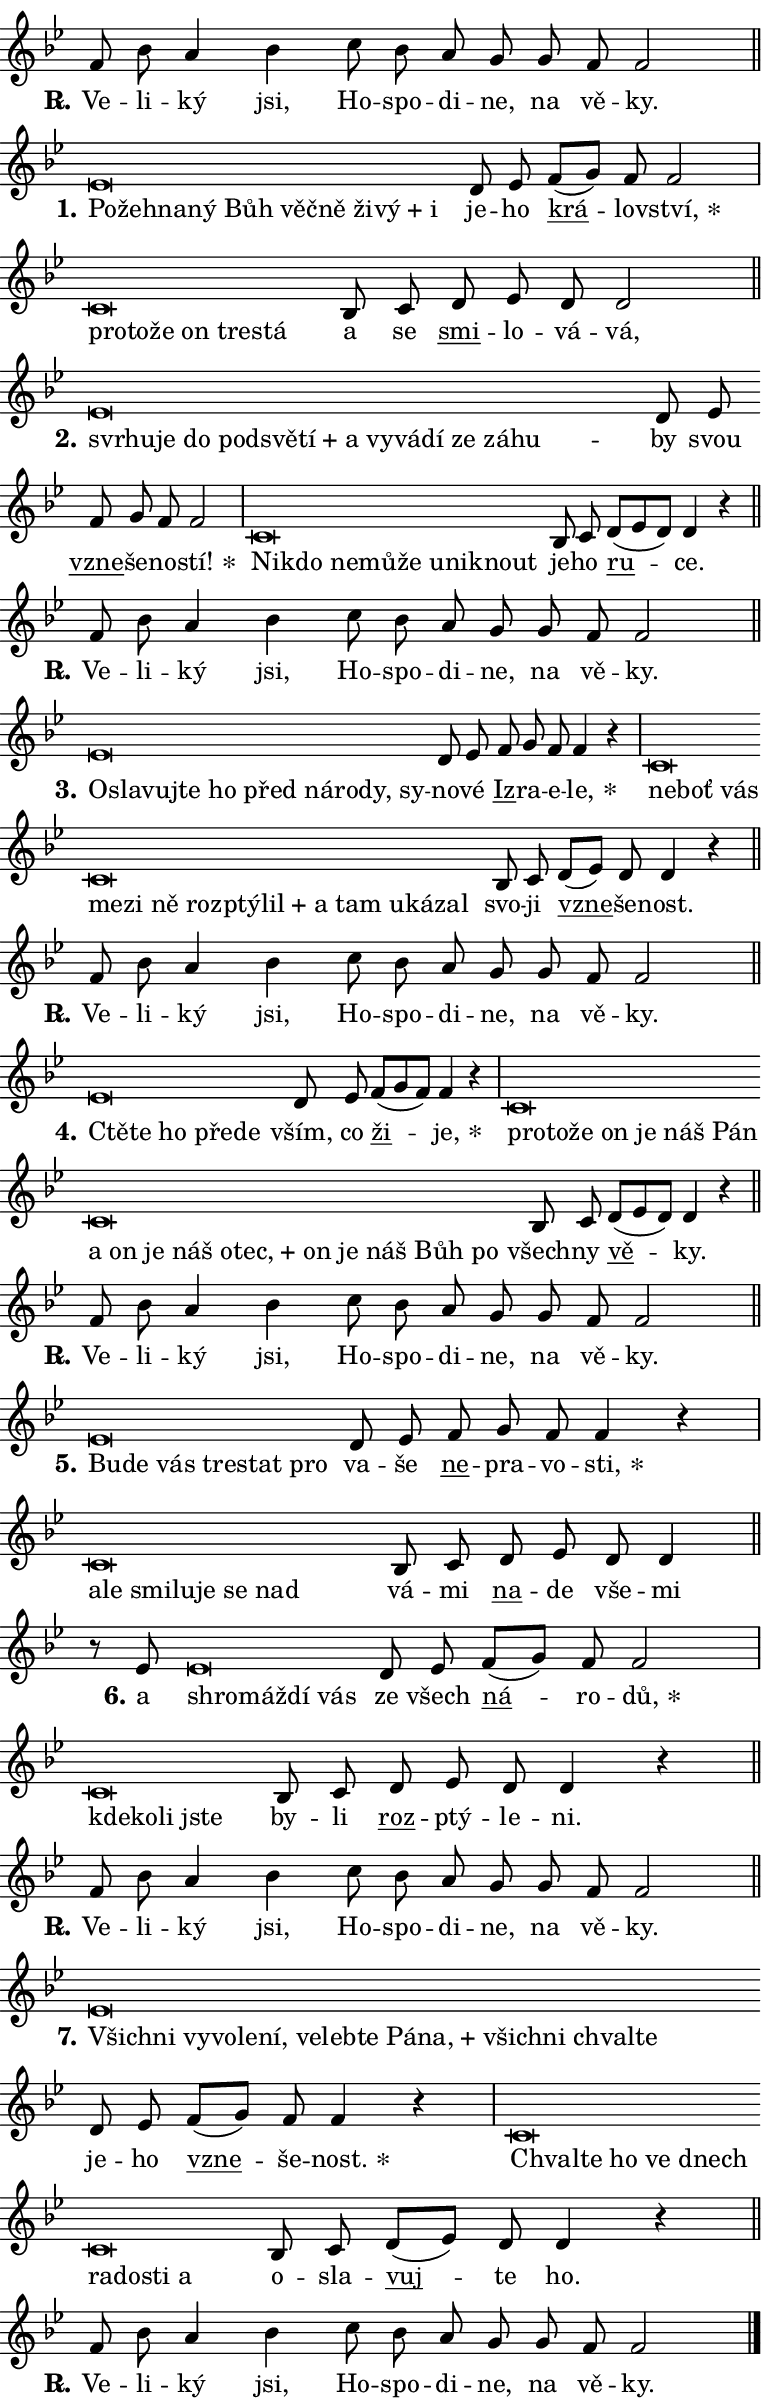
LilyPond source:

\version "2.24.0"
\header { tagline = "" }
\paper {
  indent = 0\cm
  top-margin = 0\cm
  right-margin = 0.13\cm % to fit lyric hyphens
  bottom-margin = 0\cm
  left-margin = 0\cm
  paper-width = 13\cm
  page-breaking = #ly:one-page-breaking
  system-system-spacing.basic-distance = #11
  score-system-spacing.basic-distance = #11
  ragged-last = ##f
}


%% Author: Thomas Morley
%% https://lists.gnu.org/archive/html/lilypond-user/2020-05/msg00002.html
#(define (line-position grob)
"Returns position of @var[grob} in current system:
   @code{'start}, if at first time-step
   @code{'end}, if at last time-step
   @code{'middle} otherwise
"
  (let* ((col (ly:item-get-column grob))
         (ln (ly:grob-object col 'left-neighbor))
         (rn (ly:grob-object col 'right-neighbor))
         (col-to-check-left (if (ly:grob? ln) ln col))
         (col-to-check-right (if (ly:grob? rn) rn col))
         (break-dir-left
           (and
             (ly:grob-property col-to-check-left 'non-musical #f)
             (ly:item-break-dir col-to-check-left)))
         (break-dir-right
           (and
             (ly:grob-property col-to-check-right 'non-musical #f)
             (ly:item-break-dir col-to-check-right))))
        (cond ((eqv? 1 break-dir-left) 'start)
              ((eqv? -1 break-dir-right) 'end)
              (else 'middle))))

#(define (tranparent-at-line-position vctor)
  (lambda (grob)
  "Relying on @code{line-position} select the relevant enry from @var{vctor}.
Used to determine transparency,"
    (case (line-position grob)
      ((end) (not (vector-ref vctor 0)))
      ((middle) (not (vector-ref vctor 1)))
      ((start) (not (vector-ref vctor 2))))))

noteHeadBreakVisibility =
#(define-music-function (break-visibility)(vector?)
"Makes @code{NoteHead}s transparent relying on @var{break-visibility}"
#{
  \override NoteHead.transparent =
    #(tranparent-at-line-position break-visibility)
#})

#(define delete-ledgers-for-transparent-note-heads
  (lambda (grob)
    "Reads whether a @code{NoteHead} is transparent.
If so this @code{NoteHead} is removed from @code{'note-heads} from
@var{grob}, which is supposed to be @code{LedgerLineSpanner}.
As a result ledgers are not printed for this @code{NoteHead}"
    (let* ((nhds-array (ly:grob-object grob 'note-heads))
           (nhds-list
             (if (ly:grob-array? nhds-array)
                 (ly:grob-array->list nhds-array)
                 '()))
           ;; Relies on the transparent-property being done before
           ;; Staff.LedgerLineSpanner.after-line-breaking is executed.
           ;; This is fragile ...
           (to-keep
             (remove
               (lambda (nhd)
                 (ly:grob-property nhd 'transparent #f))
               nhds-list)))
      ;; TODO find a better method to iterate over grob-arrays, similiar
      ;; to filter/remove etc for lists
      ;; For now rebuilt from scratch
      (set! (ly:grob-object grob 'note-heads)  '())
      (for-each
        (lambda (nhd)
          (ly:pointer-group-interface::add-grob grob 'note-heads nhd))
        to-keep))))

squashNotes = {
  \override NoteHead.X-extent = #'(-0.2 . 0.2)
  \override NoteHead.Y-extent = #'(-0.75 . 0)
  \override NoteHead.stencil =
    #(lambda (grob)
       (let ((pos (ly:grob-property grob 'staff-position)))
         (begin
           (if (< pos -7) (display "ERROR: Lower brevis then expected\n") (display ""))
           (if (<= pos -6) ly:text-interface::print ly:note-head::print))))
}
unSquashNotes = {
  \revert NoteHead.X-extent
  \revert NoteHead.Y-extent
  \revert NoteHead.stencil
}

hideNotes = \noteHeadBreakVisibility #begin-of-line-visible
unHideNotes = \noteHeadBreakVisibility #all-visible

% work-around for resetting accidentals
% https://lilypond.org/doc/v2.23/Documentation/notation/displaying-rhythms#unmetered-music
cadenzaMeasure = {
  \cadenzaOff
  \partial 1024 s1024
  \cadenzaOn
}

#(define-markup-command (accent layout props text) (markup?)
  "Underline accented syllable"
  (interpret-markup layout props
    #{\markup \override #'(offset . 4.3) \underline { #text }#}))

responsum = \markup \concat {
  "R" \hspace #-1.05 \path #0.1 #'((moveto 0 0.07) (lineto 0.9 0.8)) \hspace #0.05 "."
}

spaceSize = #0.6828661417322834 % exact space size for TeX Gyre Schola

\layout {
  \context {
    \Staff
    \remove "Time_signature_engraver"
    \override LedgerLineSpanner.after-line-breaking = #delete-ledgers-for-transparent-note-heads
  }
  \context {
    \Lyrics {
      \override LyricSpace.minimum-distance = \spaceSize
      \override LyricText.font-name = #"TeX Gyre Schola"
      \override LyricText.font-size = 1
      \override StanzaNumber.font-name = #"TeX Gyre Schola Bold"
      \override StanzaNumber.font-size = 1
    }
  }
  \context {
    \Score 
    \override NoteHead.text =
      #(lambda (grob) 
        (let ((pos (ly:grob-property grob 'staff-position)))
          #{\markup {
            \combine
              \halign #-0.55 \raise #(if (= pos -6) 0 0.5) \override #'(thickness . 2) \draw-line #'(3.2 . 0)
              \musicglyph "noteheads.sM1"
          }#}))
  }
}

% magnetic-lyrics.ily
%
%   written by
%     Jean Abou Samra <jean@abou-samra.fr>
%     Werner Lemberg <wl@gnu.org>
%
%   adapted by
%     Jiri Hon <jiri.hon@gmail.com>
%
% Version 2022-Apr-15

% https://www.mail-archive.com/lilypond-user@gnu.org/msg149350.html

#(define (Left_hyphen_pointer_engraver context)
   "Collect syllable-hyphen-syllable occurrences in lyrics and store
them in properties.  This engraver only looks to the left.  For
example, if the lyrics input is @code{foo -- bar}, it does the
following.

@itemize @bullet
@item
Set the @code{text} property of the @code{LyricHyphen} grob between
@q{foo} and @q{bar} to @code{foo}.

@item
Set the @code{left-hyphen} property of the @code{LyricText} grob with
text @q{foo} to the @code{LyricHyphen} grob between @q{foo} and
@q{bar}.
@end itemize

Use this auxiliary engraver in combination with the
@code{lyric-@/text::@/apply-@/magnetic-@/offset!} hook."
   (let ((hyphen #f)
         (text #f))
     (make-engraver
      (acknowledgers
       ((lyric-syllable-interface engraver grob source-engraver)
        (set! text grob)))
      (end-acknowledgers
       ((lyric-hyphen-interface engraver grob source-engraver)
        ;(when (not (grob::has-interface grob 'lyric-space-interface))
          (set! hyphen grob)));)
      ((stop-translation-timestep engraver)
       (when (and text hyphen)
         (ly:grob-set-object! text 'left-hyphen hyphen))
       (set! text #f)
       (set! hyphen #f)))))

#(define (lyric-text::apply-magnetic-offset! grob)
   "If the space between two syllables is less than the value in
property @code{LyricText@/.details@/.squash-threshold}, move the right
syllable to the left so that it gets concatenated with the left
syllable.

Use this function as a hook for
@code{LyricText@/.after-@/line-@/breaking} if the
@code{Left_@/hyphen_@/pointer_@/engraver} is active."
   (let ((hyphen (ly:grob-object grob 'left-hyphen #f)))
     (when hyphen
       (let ((left-text (ly:spanner-bound hyphen LEFT)))
         (when (grob::has-interface left-text 'lyric-syllable-interface)
           (let* ((common (ly:grob-common-refpoint grob left-text X))
                  (this-x-ext (ly:grob-extent grob common X))
                  (left-x-ext
                   (begin
                     ;; Trigger magnetism for left-text.
                     (ly:grob-property left-text 'after-line-breaking)
                     (ly:grob-extent left-text common X)))
                  ;; `delta` is the gap width between two syllables.
                  (delta (- (interval-start this-x-ext)
                            (interval-end left-x-ext)))
                  (details (ly:grob-property grob 'details))
                  (threshold (assoc-get 'squash-threshold details 0.2)))
             (when (< delta threshold)
               (let* (;; We have to manipulate the input text so that
                      ;; ligatures crossing syllable boundaries are not
                      ;; disabled.  For languages based on the Latin
                      ;; script this is essentially a beautification.
                      ;; However, for non-Western scripts it can be a
                      ;; necessity.
                      (lt (ly:grob-property left-text 'text))
                      (rt (ly:grob-property grob 'text))
                      (is-space (grob::has-interface hyphen 'lyric-space-interface))
                      (space (if is-space " " ""))
                      (extra-delta (if is-space spaceSize 0))
                      ;; Append new syllable.
                      (ltrt-space (if (and (string? lt) (string? rt))
                                (string-append lt space rt)
                                (make-concat-markup (list lt space rt))))
                      ;; Right-align `ltrt` to the right side.
                      (ltrt-space-markup (grob-interpret-markup
                               grob
                               (make-translate-markup
                                (cons (interval-length this-x-ext) 0)
                                (make-right-align-markup ltrt-space)))))
                 (begin
                   ;; Don't print `left-text`.
                   (ly:grob-set-property! left-text 'stencil #f)
                   ;; Set text and stencil (which holds all collected
                   ;; syllables so far) and shift it to the left.
                   (ly:grob-set-property! grob 'text ltrt-space)
                   (ly:grob-set-property! grob 'stencil ltrt-space-markup)
                   (ly:grob-translate-axis! grob (- (- delta extra-delta)) X))))))))))


#(define (lyric-hyphen::displace-bounds-first grob)
   ;; Make very sure this callback isn't triggered too early.
   (let ((left (ly:spanner-bound grob LEFT))
         (right (ly:spanner-bound grob RIGHT)))
     (ly:grob-property left 'after-line-breaking)
     (ly:grob-property right 'after-line-breaking)
     (ly:lyric-hyphen::print grob)))

squashThreshold = #0.4

\layout {
  \context {
    \Lyrics
    \consists #Left_hyphen_pointer_engraver
    \override LyricText.after-line-breaking =
      #lyric-text::apply-magnetic-offset!
    \override LyricHyphen.stencil = #lyric-hyphen::displace-bounds-first
    \override LyricText.details.squash-threshold = \squashThreshold
    \override LyricHyphen.minimum-distance = 0
    \override LyricHyphen.minimum-length = \squashThreshold
  }
}

squashText = \override LyricText.details.squash-threshold = 9999
unSquashText = \override LyricText.details.squash-threshold = \squashThreshold

leftText = \override LyricText.self-alignment-X = #LEFT
unLeftText = \revert LyricText.self-alignment-X

starOffset = #(lambda (grob) 
                (let ((x_offset (ly:self-alignment-interface::aligned-on-x-parent grob)))
                  (if (= x_offset 0) 0 (+ x_offset 1.2))))

star = #(define-music-function (syllable)(string?)
"Append star separator at the end of a syllable"
#{
  \once \override LyricText.X-offset = #starOffset
  \lyricmode { \markup {
    #syllable
    \override #'((font-name . "TeX Gyre Schola Bold")) \hspace #0.2 \lower #0.65 \larger "*"
  } }
#})

starAccent = #(define-music-function (syllable)(string?)
"Append star separator at the end of a syllable and make accent"
#{
  \once \override LyricText.X-offset = #starOffset
  \lyricmode { \markup {
    \accent #syllable
    \override #'((font-name . "TeX Gyre Schola Bold")) \hspace #0.2 \lower #0.65 \larger "*"
  } }
#})

breath = #(define-music-function (syllable)(string?)
"Append breathing indicator at the end of a syllable"
#{
  \lyricmode { \markup { #syllable "+" } }
#})

optionalBreath = #(define-music-function (syllable)(string?)
"Append optional breathing indicator at the end of a syllable"
#{
  \lyricmode { \markup { #syllable "(+)" } }
#})


\score {
    <<
        \new Voice = "melody" { \cadenzaOn \key bes \major \relative { f'8 bes a4 bes \bar "" c8 bes a g \bar "" g f f2 \cadenzaMeasure \bar "||" \break } }
        \new Lyrics \lyricsto "melody" { \lyricmode { \set stanza = \responsum
Ve -- li -- ký jsi, Ho -- spo -- di -- ne, na vě -- ky. } }
    >>
    \layout {}
}

\score {
    <<
        \new Voice = "melody" { \cadenzaOn \key bes \major \relative { \squashNotes es'\breve*1/16 \hideNotes \breve*1/16 \bar "" \breve*1/16 \bar "" \breve*1/16 \bar "" \breve*1/16 \bar "" \breve*1/16 \bar "" \breve*1/16 \bar "" \breve*1/16 \bar "" \breve*1/16 \breve*1/16 \bar "" \unHideNotes \unSquashNotes d8 es \bar "" f[( g)] f f2 \cadenzaMeasure \bar "|" \squashNotes c\breve*1/16 \hideNotes \breve*1/16 \bar "" \breve*1/16 \bar "" \breve*1/16 \bar "" \breve*1/16 \breve*1/16 \bar "" \unHideNotes \unSquashNotes bes8 c \bar "" d es d d2 \cadenzaMeasure \bar "||" \break } }
        \new Lyrics \lyricsto "melody" { \lyricmode { \set stanza = "1."
\leftText Po -- \squashText žeh -- na -- ný Bůh věč -- ně ži -- \breath "vý" i \unLeftText \unSquashText je -- ho \markup \accent krá -- lov -- \star ství, \leftText pro -- \squashText to -- že on tre -- stá \unLeftText \unSquashText a se \markup \accent smi -- lo -- vá -- vá, } }
    >>
    \layout {}
}

\score {
    <<
        \new Voice = "melody" { \cadenzaOn \key bes \major \relative { \squashNotes es'\breve*1/16 \hideNotes \breve*1/16 \bar "" \breve*1/16 \bar "" \breve*1/16 \bar "" \breve*1/16 \bar "" \breve*1/16 \bar "" \breve*1/16 \bar "" \breve*1/16 \bar "" \breve*1/16 \bar "" \breve*1/16 \bar "" \breve*1/16 \bar "" \breve*1/16 \bar "" \breve*1/16 \breve*1/16 \bar "" \unHideNotes \unSquashNotes d8 es \bar "" f g f f2 \cadenzaMeasure \bar "|" \squashNotes c\breve*1/16 \hideNotes \breve*1/16 \bar "" \breve*1/16 \bar "" \breve*1/16 \bar "" \breve*1/16 \bar "" \breve*1/16 \bar "" \breve*1/16 \breve*1/16 \bar "" \unHideNotes \unSquashNotes bes8 c \bar "" d[( es d)] d4 r \cadenzaMeasure \bar "||" \break } }
        \new Lyrics \lyricsto "melody" { \lyricmode { \set stanza = "2."
\leftText svr -- \squashText hu -- je do pod -- svě -- \breath "tí" a vy -- vá -- dí ze zá -- hu -- \unLeftText \unSquashText by svou \markup \accent vzne -- še -- no -- \star stí! \leftText Ni -- \squashText kdo ne -- mů -- že u -- nik -- nout \unLeftText \unSquashText je -- ho \markup \accent ru -- ce. } }
    >>
    \layout {}
}

\score {
    <<
        \new Voice = "melody" { \cadenzaOn \key bes \major \relative { f'8 bes a4 bes \bar "" c8 bes a g \bar "" g f f2 \cadenzaMeasure \bar "||" \break } }
        \new Lyrics \lyricsto "melody" { \lyricmode { \set stanza = \responsum
Ve -- li -- ký jsi, Ho -- spo -- di -- ne, na vě -- ky. } }
    >>
    \layout {}
}

\score {
    <<
        \new Voice = "melody" { \cadenzaOn \key bes \major \relative { \squashNotes es'\breve*1/16 \hideNotes \breve*1/16 \bar "" \breve*1/16 \bar "" \breve*1/16 \bar "" \breve*1/16 \bar "" \breve*1/16 \bar "" \breve*1/16 \bar "" \breve*1/16 \bar "" \breve*1/16 \breve*1/16 \bar "" \unHideNotes \unSquashNotes d8 es \bar "" f g f f4 r \cadenzaMeasure \bar "|" \squashNotes c\breve*1/16 \hideNotes \breve*1/16 \bar "" \breve*1/16 \bar "" \breve*1/16 \bar "" \breve*1/16 \bar "" \breve*1/16 \bar "" \breve*1/16 \bar "" \breve*1/16 \bar "" \breve*1/16 \bar "" \breve*1/16 \bar "" \breve*1/16 \bar "" \breve*1/16 \bar "" \breve*1/16 \breve*1/16 \bar "" \unHideNotes \unSquashNotes bes8 c \bar "" d[( es)] d d4 r \cadenzaMeasure \bar "||" \break } }
        \new Lyrics \lyricsto "melody" { \lyricmode { \set stanza = "3."
\leftText O -- \squashText sla -- vuj -- te ho před ná -- ro -- dy, sy -- \unLeftText \unSquashText no -- vé \markup \accent Iz -- ra -- e -- \star le, \leftText ne -- \squashText boť vás me -- zi ně roz -- ptý -- \breath "lil" a tam u -- ká -- zal \unLeftText \unSquashText svo -- ji \markup \accent vzne -- še -- nost. } }
    >>
    \layout {}
}

\score {
    <<
        \new Voice = "melody" { \cadenzaOn \key bes \major \relative { f'8 bes a4 bes \bar "" c8 bes a g \bar "" g f f2 \cadenzaMeasure \bar "||" \break } }
        \new Lyrics \lyricsto "melody" { \lyricmode { \set stanza = \responsum
Ve -- li -- ký jsi, Ho -- spo -- di -- ne, na vě -- ky. } }
    >>
    \layout {}
}

\score {
    <<
        \new Voice = "melody" { \cadenzaOn \key bes \major \relative { \squashNotes es'\breve*1/16 \hideNotes \breve*1/16 \bar "" \breve*1/16 \bar "" \breve*1/16 \breve*1/16 \bar "" \unHideNotes \unSquashNotes d8 es \bar "" f[( g f)] f4 r \cadenzaMeasure \bar "|" \squashNotes c\breve*1/16 \hideNotes \breve*1/16 \bar "" \breve*1/16 \bar "" \breve*1/16 \bar "" \breve*1/16 \bar "" \breve*1/16 \bar "" \breve*1/16 \bar "" \breve*1/16 \bar "" \breve*1/16 \bar "" \breve*1/16 \bar "" \breve*1/16 \bar "" \breve*1/16 \bar "" \breve*1/16 \bar "" \breve*1/16 \bar "" \breve*1/16 \bar "" \breve*1/16 \bar "" \breve*1/16 \breve*1/16 \bar "" \unHideNotes \unSquashNotes bes8 c \bar "" d[( es d)] d4 r \cadenzaMeasure \bar "||" \break } }
        \new Lyrics \lyricsto "melody" { \lyricmode { \set stanza = "4."
\leftText Ctě -- \squashText te ho pře -- de \unLeftText \unSquashText vším, co \markup \accent ži -- \star je, \leftText pro -- \squashText to -- že on je náš Pán a on je náš o -- \breath "tec," on je náš Bůh po \unLeftText \unSquashText všech -- ny \markup \accent vě -- ky. } }
    >>
    \layout {}
}

\score {
    <<
        \new Voice = "melody" { \cadenzaOn \key bes \major \relative { f'8 bes a4 bes \bar "" c8 bes a g \bar "" g f f2 \cadenzaMeasure \bar "||" \break } }
        \new Lyrics \lyricsto "melody" { \lyricmode { \set stanza = \responsum
Ve -- li -- ký jsi, Ho -- spo -- di -- ne, na vě -- ky. } }
    >>
    \layout {}
}

\score {
    <<
        \new Voice = "melody" { \cadenzaOn \key bes \major \relative { \squashNotes es'\breve*1/16 \hideNotes \breve*1/16 \bar "" \breve*1/16 \bar "" \breve*1/16 \bar "" \breve*1/16 \breve*1/16 \bar "" \unHideNotes \unSquashNotes d8 es \bar "" f g f f4 r \cadenzaMeasure \bar "|" \squashNotes c\breve*1/16 \hideNotes \breve*1/16 \bar "" \breve*1/16 \bar "" \breve*1/16 \bar "" \breve*1/16 \bar "" \breve*1/16 \breve*1/16 \bar "" \unHideNotes \unSquashNotes bes8 c \bar "" d es d d4 \cadenzaMeasure \bar "||" \break } }
        \new Lyrics \lyricsto "melody" { \lyricmode { \set stanza = "5."
\leftText Bu -- \squashText de vás tre -- stat pro \unLeftText \unSquashText va -- še \markup \accent ne -- pra -- vo -- \star sti, \leftText a -- \squashText le smi -- lu -- je se nad \unLeftText \unSquashText vá -- mi \markup \accent na -- de vše -- mi } }
    >>
    \layout {}
}

\score {
    <<
        \new Voice = "melody" { \cadenzaOn \key bes \major \relative { r8 es'8 \squashNotes es\breve*1/16 \hideNotes \breve*1/16 \bar "" \breve*1/16 \breve*1/16 \bar "" \unHideNotes \unSquashNotes d8 es \bar "" f[( g)] f f2 \cadenzaMeasure \bar "|" \squashNotes c\breve*1/16 \hideNotes \breve*1/16 \bar "" \breve*1/16 \breve*1/16 \bar "" \unHideNotes \unSquashNotes bes8 c \bar "" d es d d4 r \cadenzaMeasure \bar "||" \break } }
        \new Lyrics \lyricsto "melody" { \lyricmode { \set stanza = "6."
a \leftText shro -- \squashText máž -- dí vás \unLeftText \unSquashText ze všech \markup \accent ná -- ro -- \star dů, \leftText kde -- \squashText ko -- li jste \unLeftText \unSquashText by -- li \markup \accent roz -- ptý -- le -- ni. } }
    >>
    \layout {}
}

\score {
    <<
        \new Voice = "melody" { \cadenzaOn \key bes \major \relative { f'8 bes a4 bes \bar "" c8 bes a g \bar "" g f f2 \cadenzaMeasure \bar "||" \break } }
        \new Lyrics \lyricsto "melody" { \lyricmode { \set stanza = \responsum
Ve -- li -- ký jsi, Ho -- spo -- di -- ne, na vě -- ky. } }
    >>
    \layout {}
}

\score {
    <<
        \new Voice = "melody" { \cadenzaOn \key bes \major \relative { \squashNotes es'\breve*1/16 \hideNotes \breve*1/16 \bar "" \breve*1/16 \bar "" \breve*1/16 \bar "" \breve*1/16 \bar "" \breve*1/16 \bar "" \breve*1/16 \bar "" \breve*1/16 \bar "" \breve*1/16 \bar "" \breve*1/16 \bar "" \breve*1/16 \bar "" \breve*1/16 \bar "" \breve*1/16 \bar "" \breve*1/16 \breve*1/16 \bar "" \unHideNotes \unSquashNotes d8 es \bar "" f[( g)] f f4 r \cadenzaMeasure \bar "|" \squashNotes c\breve*1/16 \hideNotes \breve*1/16 \bar "" \breve*1/16 \bar "" \breve*1/16 \bar "" \breve*1/16 \bar "" \breve*1/16 \bar "" \breve*1/16 \bar "" \breve*1/16 \breve*1/16 \bar "" \unHideNotes \unSquashNotes bes8 c \bar "" d[( es)] d d4 r \cadenzaMeasure \bar "||" \break } }
        \new Lyrics \lyricsto "melody" { \lyricmode { \set stanza = "7."
\leftText Všich -- \squashText ni vy -- vo -- le -- ní, ve -- leb -- te Pá -- \breath "na," všich -- ni chval -- te \unLeftText \unSquashText je -- ho \markup \accent vzne -- še -- \star nost. \leftText Chval -- \squashText te ho ve dnech ra -- do -- sti a \unLeftText \unSquashText o -- sla -- \markup \accent vuj -- te ho. } }
    >>
    \layout {}
}

\score {
    <<
        \new Voice = "melody" { \cadenzaOn \key bes \major \relative { f'8 bes a4 bes \bar "" c8 bes a g \bar "" g f f2 \cadenzaMeasure \bar "||" \break } \bar "|." }
        \new Lyrics \lyricsto "melody" { \lyricmode { \set stanza = \responsum
Ve -- li -- ký jsi, Ho -- spo -- di -- ne, na vě -- ky. } }
    >>
    \layout {}
}
